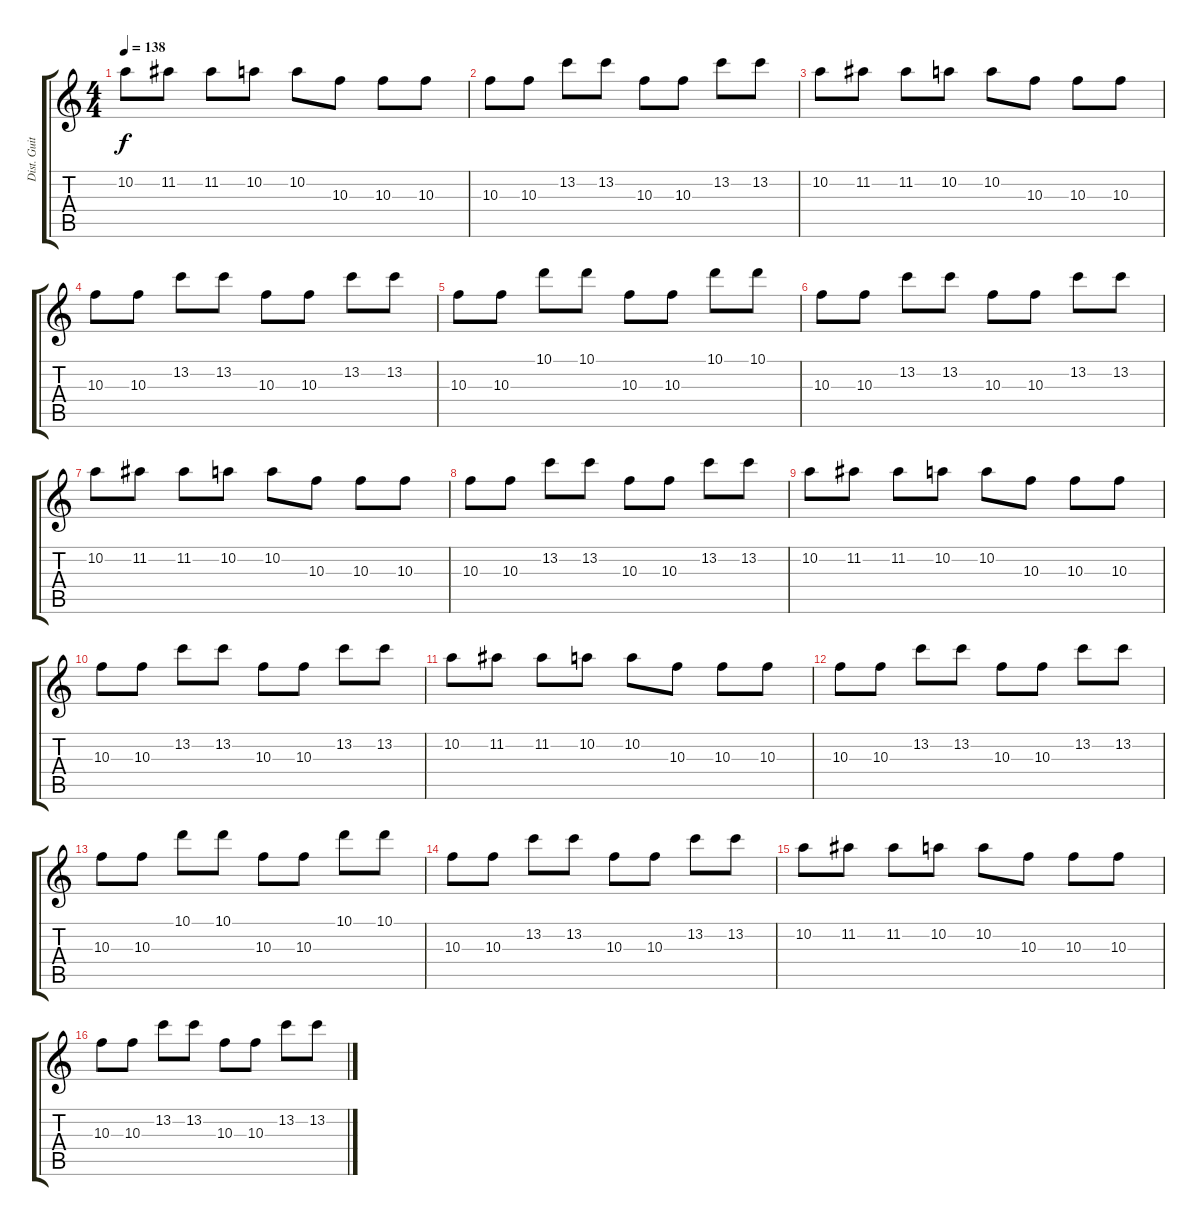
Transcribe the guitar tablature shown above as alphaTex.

\track ("Dist. Guitar 1" "Dist. Guit") {instrument distortionguitar}
\staff {score tabs}
\tuning (E4 B3 G3 D3 A2 E2) {hide}
\ts (4 4)
\tempo 138
\clef g2
\ks c
10.2.8{dy f} 11.2.8 11.2.8 10.2.8 10.2.8 10.3.8 10.3.8 10.3.8 |
10.3.8 10.3.8 13.2.8 13.2.8 10.3.8 10.3.8 13.2.8 13.2.8 |
10.2.8 11.2.8 11.2.8 10.2.8 10.2.8 10.3.8 10.3.8 10.3.8 |
10.3.8 10.3.8 13.2.8 13.2.8 10.3.8 10.3.8 13.2.8 13.2.8 |
10.3.8 10.3.8 10.1.8 10.1.8 10.3.8 10.3.8 10.1.8 10.1.8 |
10.3.8{volume 10 instrument lead3calliope} 10.3.8 13.2.8 13.2.8 10.3.8 10.3.8 13.2.8 13.2.8 |
10.2.8 11.2.8 11.2.8 10.2.8 10.2.8 10.3.8 10.3.8 10.3.8 |
10.3.8 10.3.8 13.2.8 13.2.8 10.3.8 10.3.8 13.2.8 13.2.8 |
10.2.8 11.2.8 11.2.8 10.2.8 10.2.8 10.3.8 10.3.8 10.3.8 |
10.3.8 10.3.8 13.2.8 13.2.8 10.3.8 10.3.8 13.2.8 13.2.8 |
10.2.8 11.2.8 11.2.8 10.2.8 10.2.8 10.3.8 10.3.8 10.3.8 |
10.3.8 10.3.8 13.2.8 13.2.8 10.3.8 10.3.8 13.2.8 13.2.8 |
10.3.8 10.3.8 10.1.8 10.1.8 10.3.8 10.3.8 10.1.8 10.1.8 |
10.3.8{volume 10 instrument lead3calliope} 10.3.8 13.2.8 13.2.8 10.3.8 10.3.8 13.2.8 13.2.8 |
10.2.8 11.2.8 11.2.8 10.2.8 10.2.8 10.3.8 10.3.8 10.3.8 |
10.3.8 10.3.8 13.2.8 13.2.8 10.3.8 10.3.8 13.2.8 13.2.8
